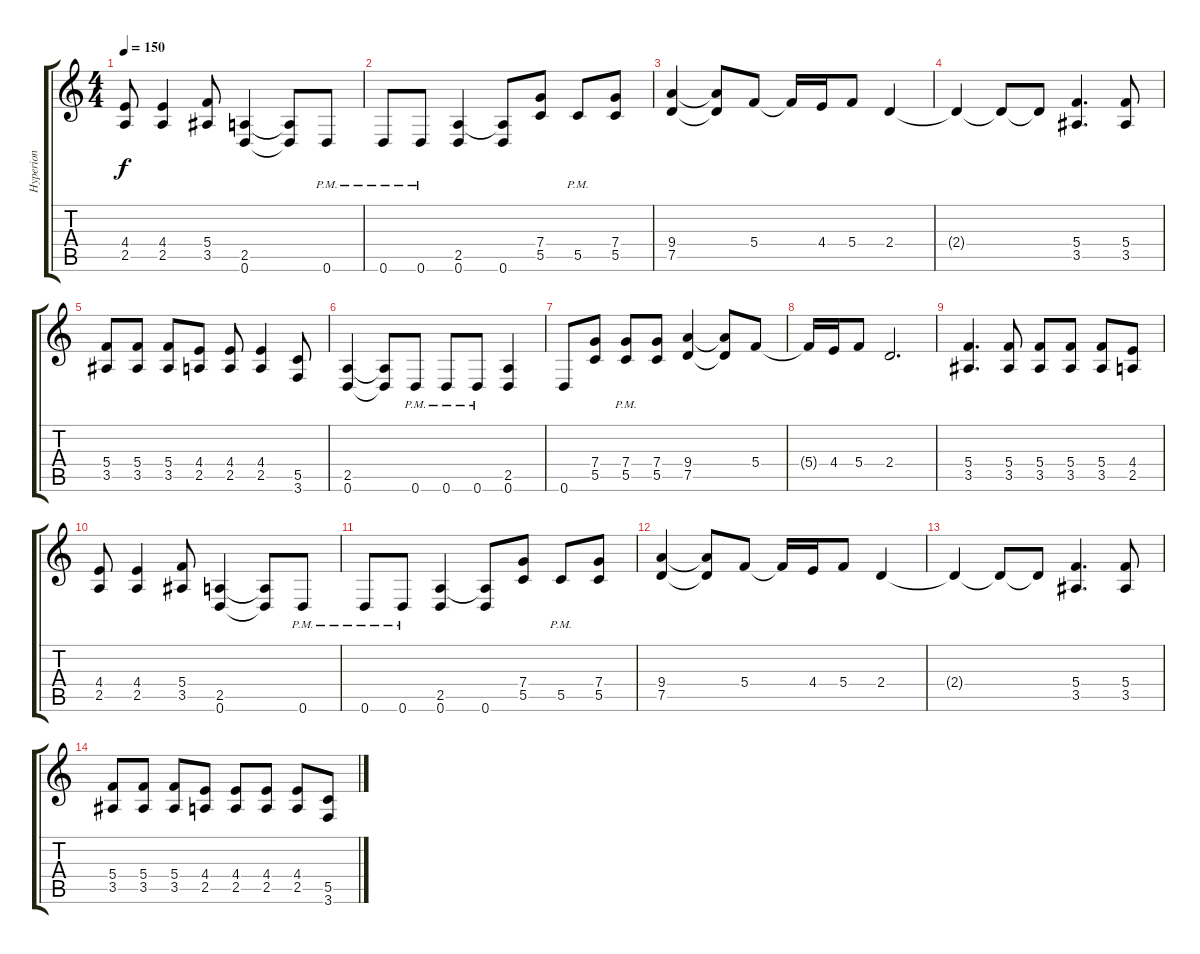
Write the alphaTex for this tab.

\track ("Hyperion" "Hyperion") {instrument distortionguitar}
\staff {score tabs}
\tuning (D4 A3 F3 C3 G2 D2) {hide}
\ts (4 4)
\tempo 150
\clef g2
\ks c
(4.4 2.5).8{dy f} (4.4 2.5).4 (5.4 3.5).8 (2.5 0.6).4 (2.5{t} 0.6{t}).8 0.6{pm}.8 |
0.6{pm}.8 0.6{pm}.8 (2.5 0.6).4 (2.5{t} 0.6).8 (7.4 5.5).8 5.5{pm}.8 (7.4 5.5).8 |
(9.4 7.5).4 (9.4{t} 7.5{t}).8 5.4.8 5.4{t}.16 4.4.16 5.4.8 2.4.4 |
2.4{t}.4 2.4{t}.8 2.4{t}.8 (5.4 3.5).4{d} (5.4 3.5).8 |
(5.4 3.5).8 (5.4 3.5).8 (5.4 3.5).8 (4.4 2.5).8 (4.4 2.5).8 (4.4 2.5).4 (5.5 3.6).8 |
(2.5 0.6).4{volume 12 balance 8} (2.5{t} 0.6{t}).8 0.6{pm}.8 0.6{pm}.8 0.6{pm}.8 (2.5 0.6).4 |
0.6.8 (7.4 5.5).8 (7.4{pm} 5.5{pm}).8 (7.4 5.5).8 (9.4 7.5).4 (9.4{t} 7.5{t}).8 5.4.8 |
5.4{t}.16 4.4.16 5.4.8 2.4.2{d} |
(5.4 3.5).4{d} (5.4 3.5).8 (5.4 3.5).8 (5.4 3.5).8 (5.4 3.5).8 (4.4 2.5).8 |
(4.4 2.5).8 (4.4 2.5).4 (5.4 3.5).8 (2.5 0.6).4 (2.5{t} 0.6{t}).8 0.6{pm}.8 |
0.6{pm}.8 0.6{pm}.8 (2.5 0.6).4 (2.5{t} 0.6).8 (7.4 5.5).8 5.5{pm}.8 (7.4 5.5).8 |
(9.4 7.5).4 (9.4{t} 7.5{t}).8 5.4.8 5.4{t}.16 4.4.16 5.4.8 2.4.4 |
2.4{t}.4 2.4{t}.8 2.4{t}.8 (5.4 3.5).4{d} (5.4 3.5).8 |
(5.4 3.5).8 (5.4 3.5).8 (5.4 3.5).8 (4.4 2.5).8 (4.4 2.5).8 (4.4 2.5).8 (4.4 2.5).8 (5.5 3.6).8
